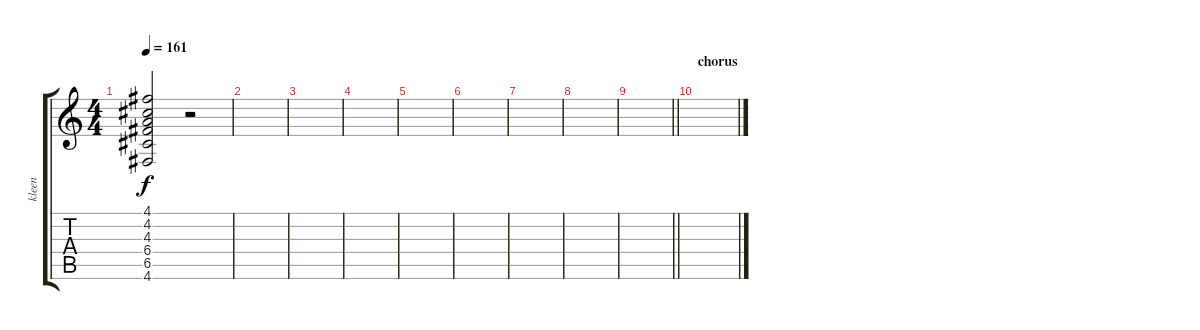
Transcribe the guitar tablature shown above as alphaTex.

\track ("kleen" "kleen") {instrument electricguitarclean}
\staff {score tabs}
\tuning (D4 A3 F3 C3 G2 D2) {hide}
\ts (4 4)
\tempo 161
\clef g2
\ks c
(4.1{t} 4.2{t} 4.3{t} 6.4{t} 6.5{t} 4.6{t}).2{dy f volume 0} r.2 |
|
|
|
|
|
|
|
\barLineRight lightlight
|
\section ("" "chorus")
